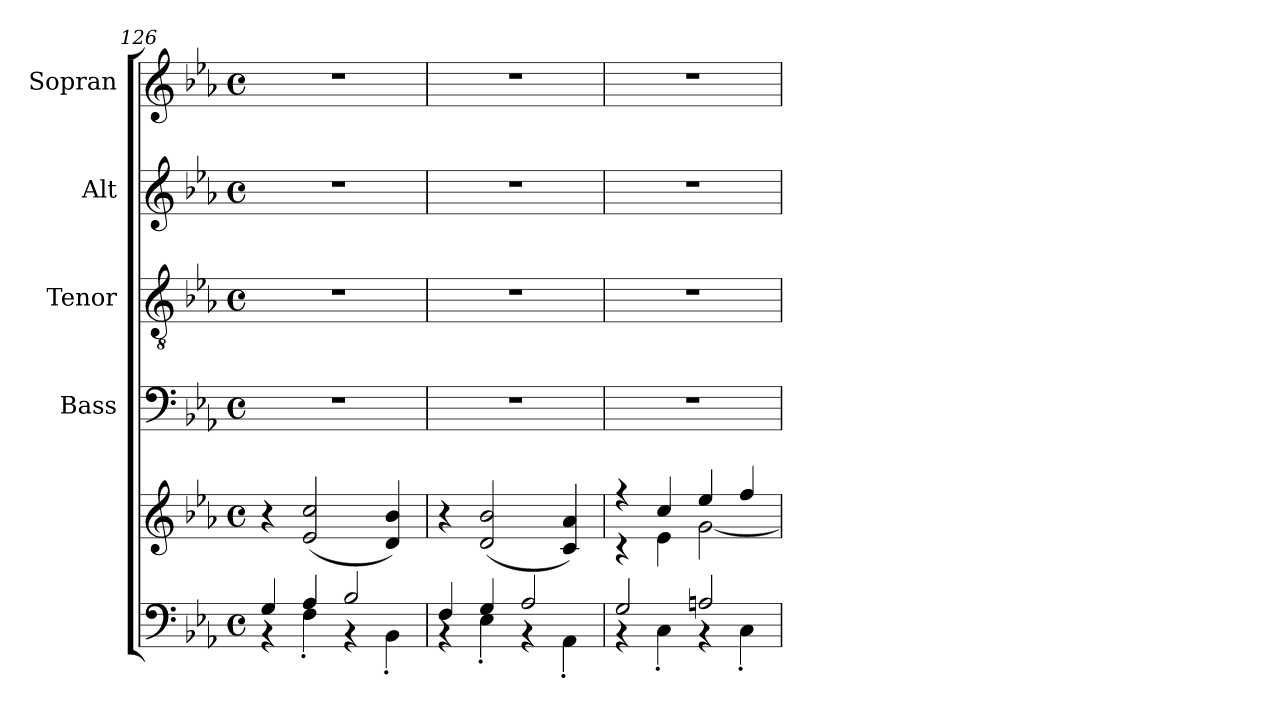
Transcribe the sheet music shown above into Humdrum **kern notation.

**kern	**kern	**kern	**kern	**kern	**kern
*part5	*part5	*part4	*part3	*part2	*part1
*staff6	*staff5	*staff4	*staff3	*staff2	*staff1
*	*	*I"Bass	*I"Tenor	*I"Alt	*I"Sopran
*	*	*I'B.	*I'T.	*I'A.	*I'S.
*clefF4	*clefG2	*clefF4	*clefGv2	*clefG2	*clefG2
*k[b-e-a-]	*k[b-e-a-]	*k[b-e-a-]	*k[b-e-a-]	*k[b-e-a-]	*k[b-e-a-]
*E-:	*E-:	*E-:	*E-:	*E-:	*E-:
*M4/4	*M4/4	*M4/4	*M4/4	*M4/4	*M4/4
*met(c)	*met(c)	*met(c)	*met(c)	*met(c)	*met(c)
=126	=126	=126	=126	=126	=126
*^	*	*	*	*	*
4G/	4rBB	4r	1r	1r	1r	1r
4A-/	4F'<\	(<2e-/ 2cc/	.	.	.	.
2B-/	4rBB	.	.	.	.	.
.	4BB-'<\	4d/ 4b-/)	.	.	.	.
=127	=127	=127	=127	=127	=127	=127
4F/	4rAA	4r	1r	1r	1r	1r
4G/	4E-'<\	(<2d/ 2b-/	.	.	.	.
2A-/	4rAA	.	.	.	.	.
.	4AA-'<\	4c/ 4a-/)	.	.	.	.
=128	=128	=128	=128	=128	=128	=128
*	*	*^	*	*	*	*
2G/	4rAA	4r	4r	1r	1r	1r	1r
.	4C'<\	4cc/	4e-\	.	.	.	.
2An/	4rAA	4ee-/	[<2g\	.	.	.	.
.	4C'<\	4ff/	.	.	.	.	.
*v	*v	*	*	*	*	*	*
*	*v	*v	*	*	*	*
=	=	=	=	=	=
*-	*-	*-	*-	*-	*-
